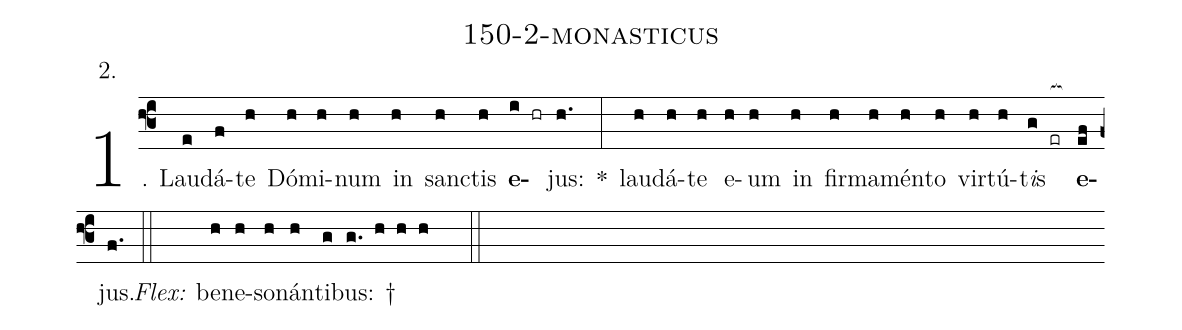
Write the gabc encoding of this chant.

name: 150-2-monasticus;
annotation: 2.;
%%
(f3)1. Lau(e)dá(f)te(h) Dó(h)mi(h)num(h) in(h) sanc(h)tis(h) <b>e</b>(i hr)jus:(h.) *(:) lau(h)dá(h)te(h) e(h)um(h) in(h) fir(h)ma(h)mén(h)to(h) vir(h)tú(h)t<i>i</i>s(g er[ocb:1{]) <b>e</b>(ef[ocb:0}])jus.(f.) (::)
<i>Flex:</i>()  be(h)ne(h)so(h)nán(h)ti(g)bus: †(g. h h h  ::)
